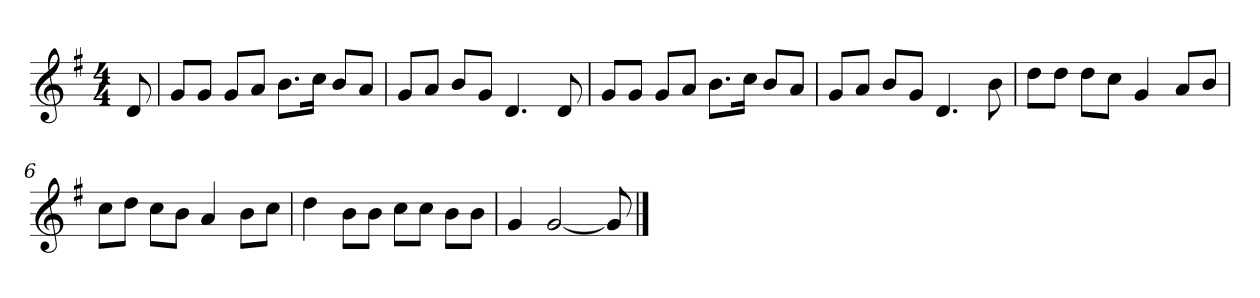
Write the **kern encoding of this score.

**kern
*part1
*staff1
*k[f#]
*M4/4
*MM120
=
8d
=1
8gL
8gJ
8gL
8aJ
8.bL
16ccJk
8bL
8aJ
=2
8gL
8aJ
8bL
8gJ
4.d
8d
=3
8gL
8gJ
8gL
8aJ
8.bL
16ccJk
8bL
8aJ
=4
8gL
8aJ
8bL
8gJ
4.d
8b
=5
8ddL
8ddJ
8ddL
8ccJ
4g
8aL
8bJ
=6
8ccL
8ddJ
8ccL
8bJ
4a
8bL
8ccJ
=7
4dd
8bL
8bJ
8ccL
8ccJ
8bL
8bJ
=8
4g
[2g
8g]
==
*-
